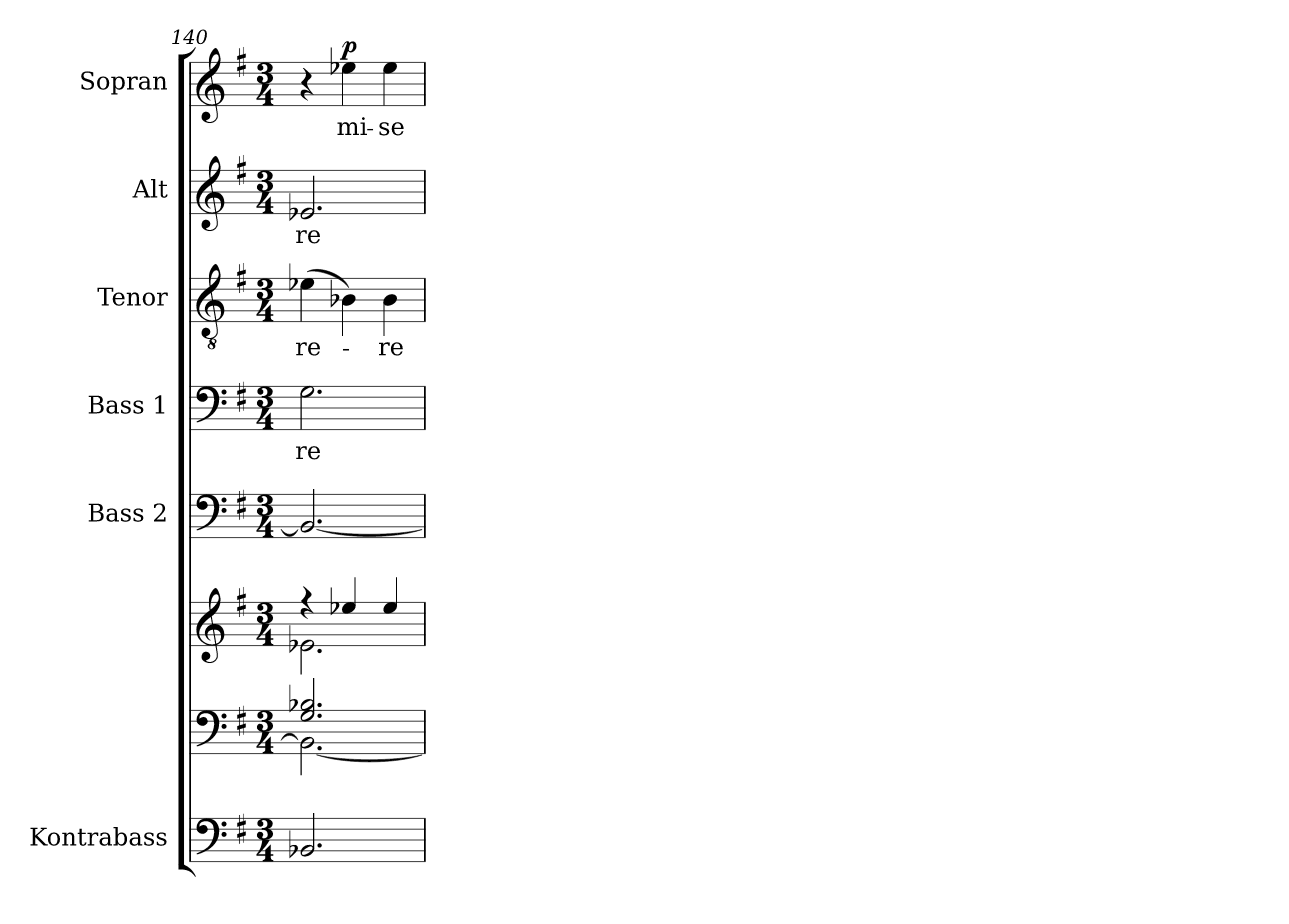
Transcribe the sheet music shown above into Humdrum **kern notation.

**kern	**kern	**kern	**kern	**kern	**text	**kern	**text	**kern	**text	**kern	**text	**dynam
*part7	*part6	*part6	*part5	*part4	*part4	*part3	*part3	*part2	*part2	*part1	*part1	*part1
*staff8	*staff7	*staff6	*staff5	*staff4	*staff4	*staff3	*staff3	*staff2	*staff2	*staff1	*staff1	*staff1
*I"Kontrabass	*	*	*I"Bass 2	*I"Bass 1	*	*I"Tenor	*	*I"Alt	*	*I"Sopran	*	*
*I'Kb.	*	*	*I'B. 2	*I'B. 1	*	*I'T.	*	*I'A.	*	*I'S.	*	*
!!LO:LB:g=z
*clefF4	*clefF4	*clefG2	*clefF4	*clefF4	*	*clefGv2	*	*clefG2	*	*clefG2	*	*
*ITrd7c12	*	*	*	*	*	*	*	*	*	*	*	*
*k[f#]	*k[f#]	*k[f#]	*k[f#]	*k[f#]	*	*k[f#]	*	*k[f#]	*	*k[f#]	*	*
*G:	*G:	*G:	*G:	*G:	*	*G:	*	*G:	*	*G:	*	*
*M3/4	*M3/4	*M3/4	*M3/4	*M3/4	*	*M3/4	*	*M3/4	*	*M3/4	*	*
=140	=140	=140	=140	=140	=140	=140	=140	=140	=140	=140	=140	=140
*	*^	*^	*	*	*	*	*	*	*	*	*	*
!	!	!	!	!	!	!	!LO:LY:b	!	!LO:LY:b	!	!LO:LY:b	!	!	!
2.BBB-X/	2.G/ 2.B-X/	2.BB-\_	4ree	2.e-X\	2.BB-/_	2.G\	-re-	(>4e-X\	-re-	2.e-X/	-re-	4r	.	.
!	!	!	!	!	!	!	!	!	!	!	!	!	!LO:LY:b	!LO:DY:a
.	.	.	4ee-X/	.	.	.	.	4B-X\)	.	.	.	4ee-X\	mi-	p
!	!	!	!	!	!	!	!	!	!LO:LY:b	!	!	!	!LO:LY:b	!
.	.	.	4ee-/	.	.	.	.	4B-\	-re	.	.	4ee-\	-se-	.
*	*v	*v	*	*	*	*	*	*	*	*	*	*	*	*
*	*	*v	*v	*	*	*	*	*	*	*	*	*	*
=	=	=	=	=	=	=	=	=	=	=	=	=
*-	*-	*-	*-	*-	*-	*-	*-	*-	*-	*-	*-	*-
